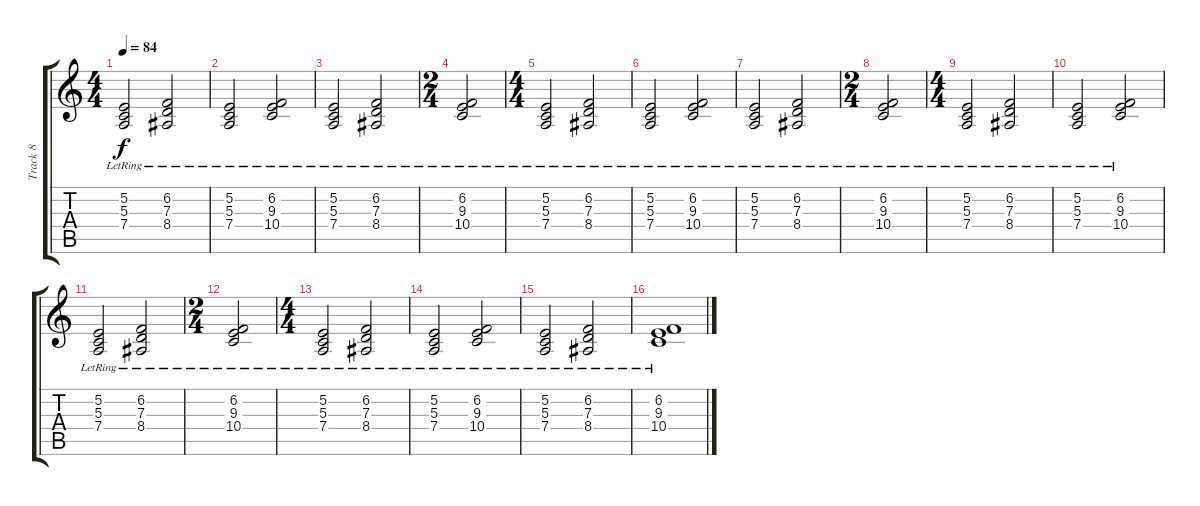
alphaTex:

\track ("Track 8" "Track 8") {instrument pad2warm}
\staff {score tabs}
\tuning (E4 B3 G3 D3 A2 E2) {hide}
\ts (4 4)
\tempo 84
\clef g2
\ks c
(5.2{lr} 5.3{lr} 7.4{lr}).2{dy f} (6.2{lr} 7.3{lr} 8.4{lr}).2 |
(5.2{lr} 5.3{lr} 7.4{lr}).2 (6.2{lr} 9.3{lr} 10.4{lr}).2 |
(5.2{lr} 5.3{lr} 7.4{lr}).2 (6.2{lr} 7.3{lr} 8.4{lr}).2 |
\ts (2 4)
(6.2{lr} 9.3{lr} 10.4{lr}).2 |
\ts (4 4)
(5.2{lr} 5.3{lr} 7.4{lr}).2 (6.2{lr} 7.3{lr} 8.4{lr}).2 |
(5.2{lr} 5.3{lr} 7.4{lr}).2 (6.2{lr} 9.3{lr} 10.4{lr}).2 |
(5.2{lr} 5.3{lr} 7.4{lr}).2 (6.2{lr} 7.3{lr} 8.4{lr}).2 |
\ts (2 4)
(6.2{lr} 9.3{lr} 10.4{lr}).2 |
\ts (4 4)
(5.2{lr} 5.3{lr} 7.4{lr}).2 (6.2{lr} 7.3{lr} 8.4{lr}).2 |
(5.2{lr} 5.3{lr} 7.4{lr}).2 (6.2{lr} 9.3{lr} 10.4{lr}).2 |
(5.2{lr} 5.3{lr} 7.4{lr}).2 (6.2{lr} 7.3{lr} 8.4{lr}).2 |
\ts (2 4)
(6.2{lr} 9.3{lr} 10.4{lr}).2 |
\ts (4 4)
(5.2{lr} 5.3{lr} 7.4{lr}).2 (6.2{lr} 7.3{lr} 8.4{lr}).2 |
(5.2{lr} 5.3{lr} 7.4{lr}).2 (6.2{lr} 9.3{lr} 10.4{lr}).2 |
(5.2{lr} 5.3{lr} 7.4{lr}).2 (6.2{lr} 7.3{lr} 8.4{lr}).2 |
(6.2{lr} 9.3{lr} 10.4{lr}).1
